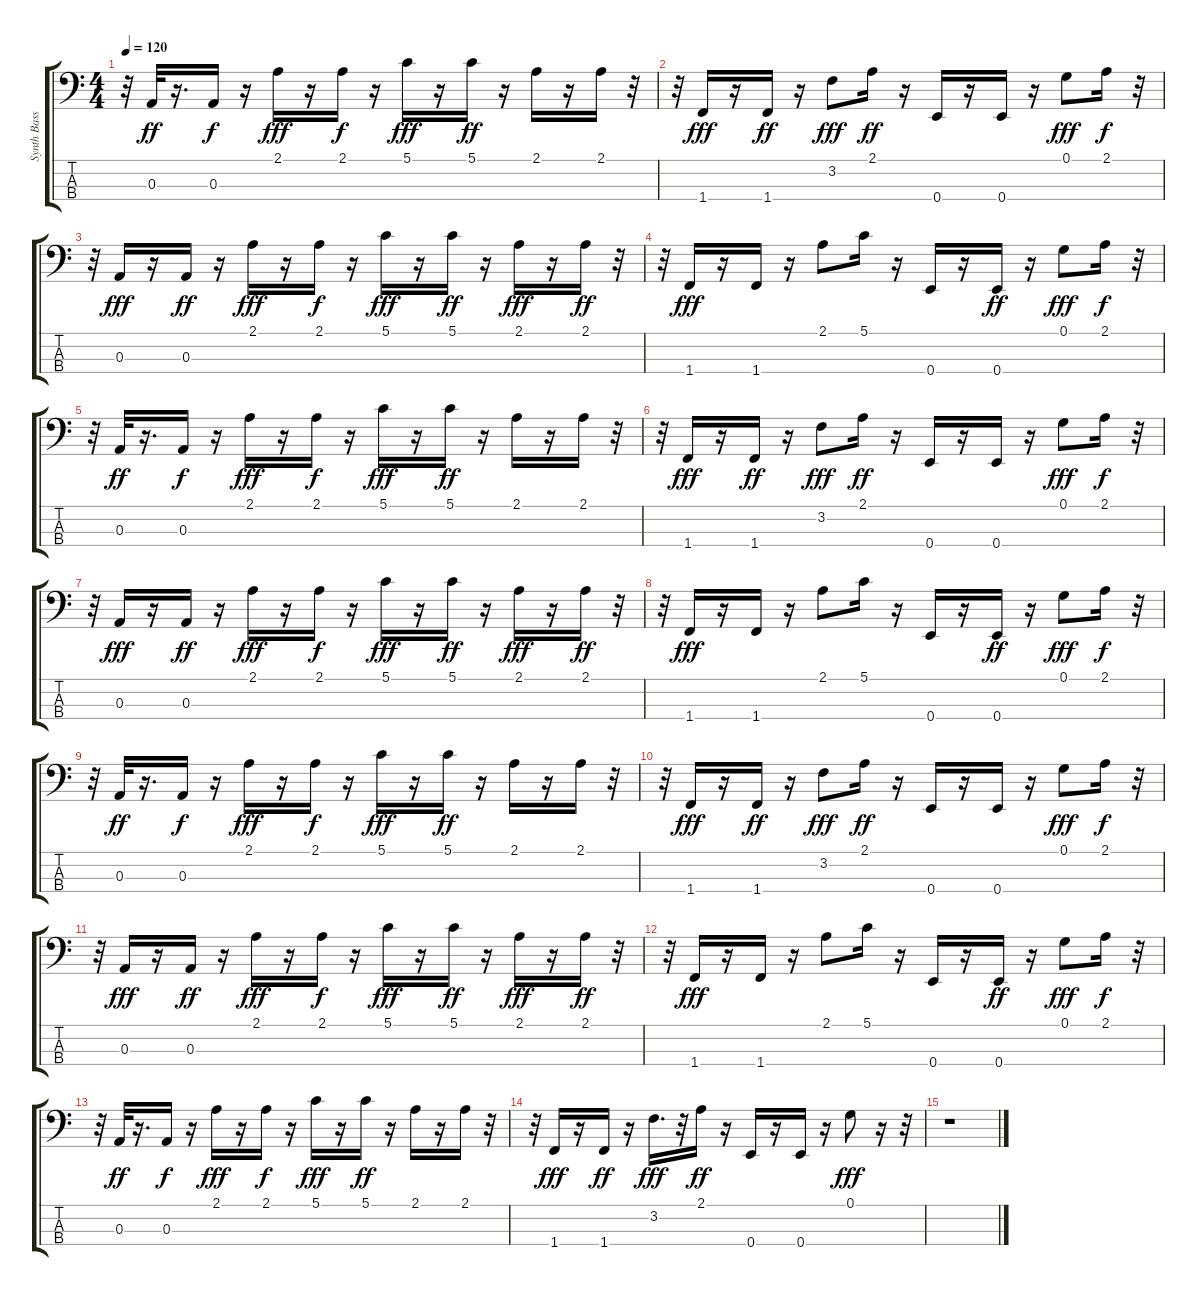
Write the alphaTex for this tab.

\track ("Synth Bass" "Synth Bass") {instrument synthbass1}
\staff {score tabs}
\tuning (G2 D2 A1 E1) {hide}
\ts (4 4)
\tempo 120
\clef f4
\ks c
r.32{dy fff} 0.3.32{dy ff} r.16{d} 0.3.16{dy f} r.16 2.1.16{dy fff} r.16 2.1.16{dy f} r.16 5.1.16{dy fff} r.16 5.1.16{dy ff} r.16 2.1.16 r.16 2.1.16 r.32 |
r.32 1.4.16{dy fff} r.16 1.4.16{dy ff} r.16 3.2.8{dy fff} 2.1.16{dy ff} r.16 0.4.16 r.16 0.4.16 r.16 0.1.8{dy fff} 2.1.16{dy f} r.32 |
r.32 0.3.16{dy fff} r.16 0.3.16{dy ff} r.16 2.1.16{dy fff} r.16 2.1.16{dy f} r.16 5.1.16{dy fff} r.16 5.1.16{dy ff} r.16 2.1.16{dy fff} r.16 2.1.16{dy ff} r.32 |
r.32 1.4.16{dy fff} r.16 1.4.16 r.16 2.1.8 5.1.16 r.16 0.4.16 r.16 0.4.16{dy ff} r.16 0.1.8{dy fff} 2.1.16{dy f} r.32 |
r.32 0.3.32{dy ff} r.16{d} 0.3.16{dy f} r.16 2.1.16{dy fff} r.16 2.1.16{dy f} r.16 5.1.16{dy fff} r.16 5.1.16{dy ff} r.16 2.1.16 r.16 2.1.16 r.32 |
r.32 1.4.16{dy fff} r.16 1.4.16{dy ff} r.16 3.2.8{dy fff} 2.1.16{dy ff} r.16 0.4.16 r.16 0.4.16 r.16 0.1.8{dy fff} 2.1.16{dy f} r.32 |
r.32 0.3.16{dy fff} r.16 0.3.16{dy ff} r.16 2.1.16{dy fff} r.16 2.1.16{dy f} r.16 5.1.16{dy fff} r.16 5.1.16{dy ff} r.16 2.1.16{dy fff} r.16 2.1.16{dy ff} r.32 |
r.32 1.4.16{dy fff} r.16 1.4.16 r.16 2.1.8 5.1.16 r.16 0.4.16 r.16 0.4.16{dy ff} r.16 0.1.8{dy fff} 2.1.16{dy f} r.32 |
r.32 0.3.32{dy ff} r.16{d} 0.3.16{dy f} r.16 2.1.16{dy fff} r.16 2.1.16{dy f} r.16 5.1.16{dy fff} r.16 5.1.16{dy ff} r.16 2.1.16 r.16 2.1.16 r.32 |
r.32 1.4.16{dy fff} r.16 1.4.16{dy ff} r.16 3.2.8{dy fff} 2.1.16{dy ff} r.16 0.4.16 r.16 0.4.16 r.16 0.1.8{dy fff} 2.1.16{dy f} r.32 |
r.32 0.3.16{dy fff} r.16 0.3.16{dy ff} r.16 2.1.16{dy fff} r.16 2.1.16{dy f} r.16 5.1.16{dy fff} r.16 5.1.16{dy ff} r.16 2.1.16{dy fff} r.16 2.1.16{dy ff} r.32 |
r.32 1.4.16{dy fff} r.16 1.4.16 r.16 2.1.8 5.1.16 r.16 0.4.16 r.16 0.4.16{dy ff} r.16 0.1.8{dy fff} 2.1.16{dy f} r.32 |
r.32 0.3.32{dy ff} r.16{d} 0.3.16{dy f} r.16 2.1.16{dy fff} r.16 2.1.16{dy f} r.16 5.1.16{dy fff} r.16 5.1.16{dy ff} r.16 2.1.16 r.16 2.1.16 r.32 |
r.32 1.4.16{dy fff} r.16 1.4.16{dy ff} r.16 3.2.16{d dy fff} r.32 2.1.16{dy ff} r.16 0.4.16 r.16 0.4.16 r.16 0.1.8{dy fff} r.16 r.32 |
r.1
